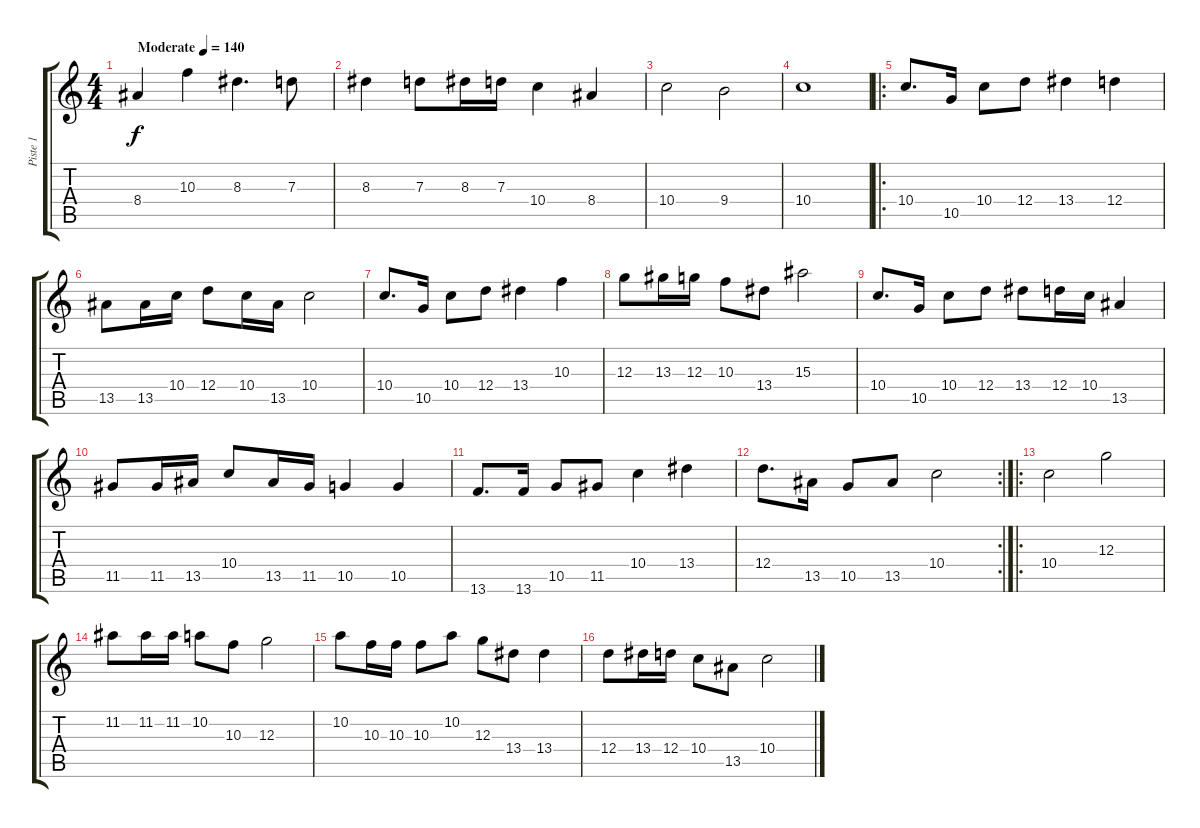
\track ("Piste 1" "Piste 1") {instrument overdrivenguitar}
\staff {score tabs}
\tuning (E4 B3 G3 D3 A2 E2) {hide}
\ts (4 4)
\tempo (140 "Moderate")
\clef g2
\ks c
8.4.4{dy f instrument overdrivenguitar} 10.3.4 8.3.4{d} 7.3.8 |
8.3.4 7.3.8 8.3.16 7.3.16 10.4.4 8.4.4 |
10.4.2 9.4.2 |
10.4.1 |
\ro
10.4.8{d} 10.5.16 10.4.8 12.4.8 13.4.4 12.4.4 |
13.5.8 13.5.16 10.4.16 12.4.8 10.4.16 13.5.16 10.4.2 |
10.4.8{d} 10.5.16 10.4.8 12.4.8 13.4.4 10.3.4 |
12.3.8 13.3.16 12.3.16 10.3.8 13.4.8 15.3.2 |
10.4.8{d} 10.5.16 10.4.8 12.4.8 13.4.8 12.4.16 10.4.16 13.5.4 |
11.5.8 11.5.16 13.5.16 10.4.8 13.5.16 11.5.16 10.5.4 10.5.4 |
13.6.8{d} 13.6.16 10.5.8 11.5.8 10.4.4 13.4.4 |
\rc 2
12.4.8{d} 13.5.16 10.5.8 13.5.8 10.4.2 |
\ro
10.4.2 12.3.2 |
11.2.8 11.2.16 11.2.16 10.2.8 10.3.8 12.3.2 |
10.2.8 10.3.16 10.3.16 10.3.8 10.2.8 12.3.8 13.4.8 13.4.4 |
12.4.8 13.4.16 12.4.16 10.4.8 13.5.8 10.4.2
